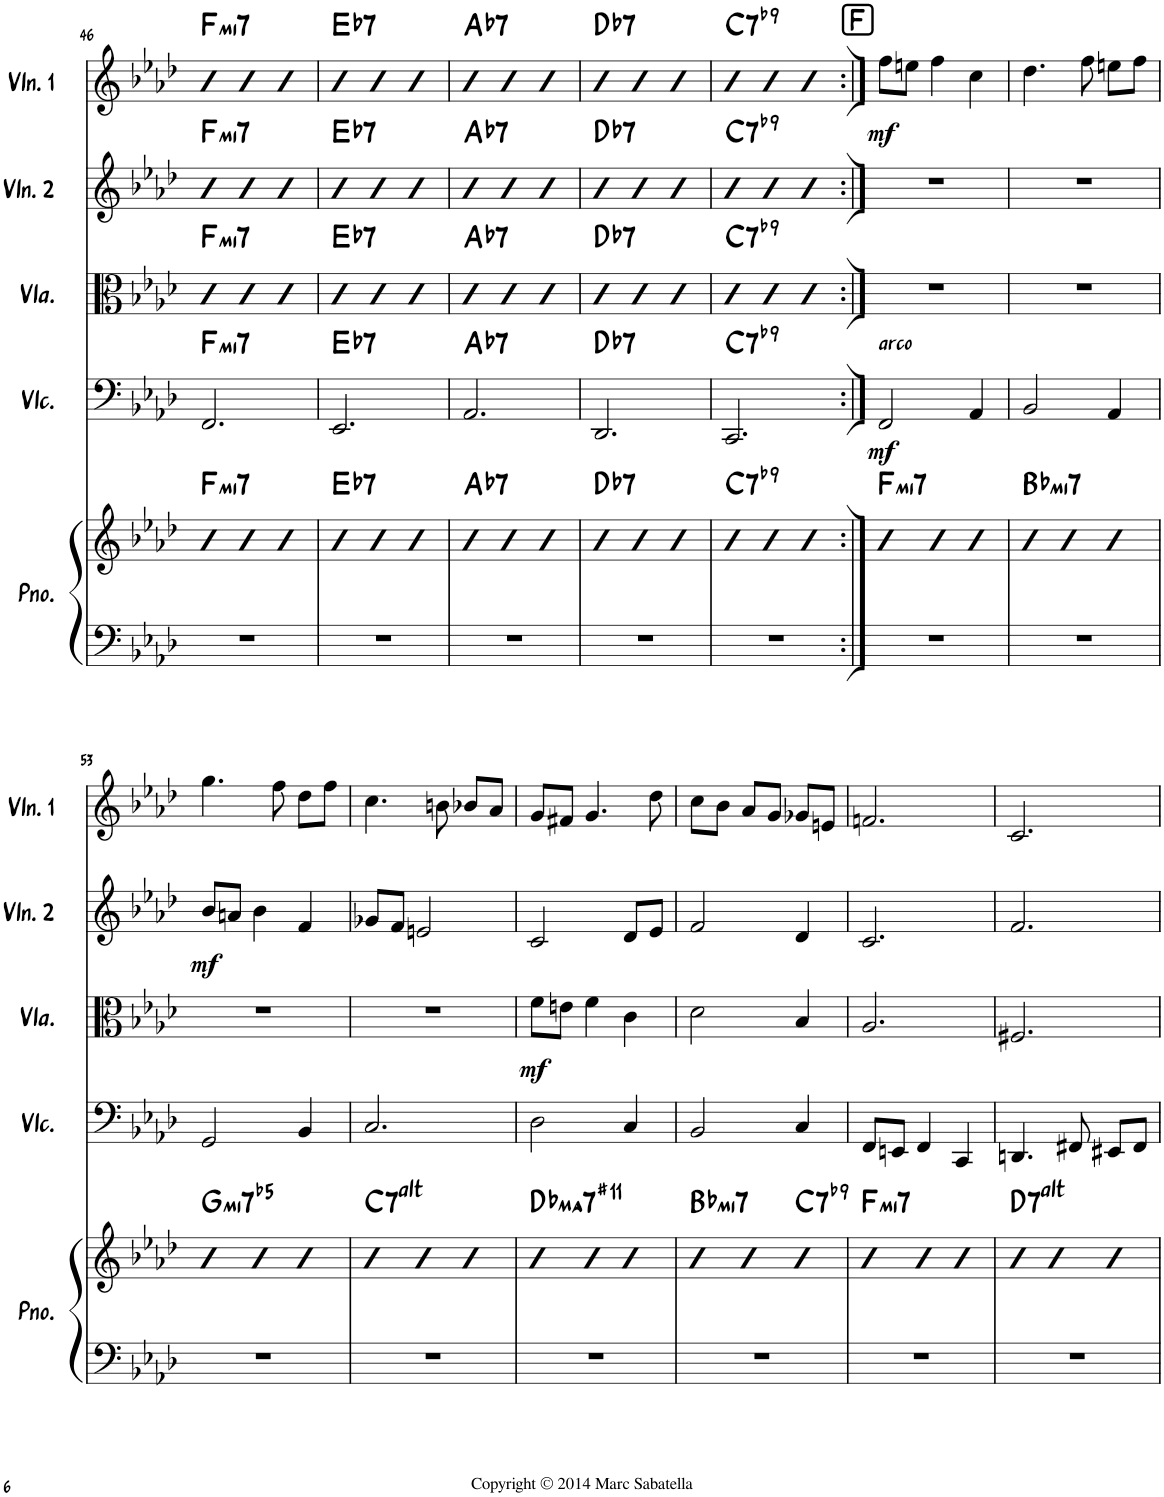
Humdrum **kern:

**kern	**kern	**harte	**kern	**dynam	**harte	**kern	**dynam	**harte	**kern	**dynam	**harte	**kern	**dynam	**harte
*part5	*part5	*part5	*part4	*part4	*part4	*part3	*part3	*part3	*part2	*part2	*part2	*part1	*part1	*part1
*staff6	*staff5	*	*staff4	*staff4	*	*staff3	*staff3	*	*staff2	*staff2	*	*staff1	*staff1	*
*I"Piano	*	*	*I"Violoncello	*	*	*I"Viola	*	*	*I"Violin 2	*	*	*I"Violin 1	*	*
*I'Pno.	*	*	*I'Vlc.	*	*	*I'Vla.	*	*	*I'Vln. 2	*	*	*I'Vln. 1	*	*
!!LO:PB:g=z
*clefF4	*clefG2	*	*clefF4	*	*	*clefC3	*	*	*clefG2	*	*	*clefG2	*	*
*k[b-e-a-d-]	*k[b-e-a-d-]	*	*k[b-e-a-d-]	*	*	*k[b-e-a-d-]	*	*	*k[b-e-a-d-]	*	*	*k[b-e-a-d-]	*	*
*M3/4	*M3/4	*	*M3/4	*	*	*M3/4	*	*	*M3/4	*	*	*M3/4	*	*
=46	=46	=46	=46	=46	=46	=46	=46	=46	=46	=46	=46	=46	=46	=46
!	!	!LO:H:kt=mi7	!	!	!LO:H:kt=mi7	!	!	!LO:H:kt=mi7	!	!	!LO:H:kt=mi7	!	!	!LO:H:kt=mi7
2.r	4b-	F:min7	2.FF/	.	F:min7	4c	.	F:min7	4b-	.	F:min7	4b-	.	F:min7
.	4b-	.	.	.	.	4c	.	.	4b-	.	.	4b-	.	.
.	4b-	.	.	.	.	4c	.	.	4b-	.	.	4b-	.	.
=47	=47	=47	=47	=47	=47	=47	=47	=47	=47	=47	=47	=47	=47	=47
!	!	!LO:H:kt=7	!	!	!LO:H:kt=7	!	!	!LO:H:kt=7	!	!	!LO:H:kt=7	!	!	!LO:H:kt=7
2.r	4b-	Eb:7	2.EE-/	.	Eb:7	4c	.	Eb:7	4b-	.	Eb:7	4b-	.	Eb:7
.	4b-	.	.	.	.	4c	.	.	4b-	.	.	4b-	.	.
.	4b-	.	.	.	.	4c	.	.	4b-	.	.	4b-	.	.
=48	=48	=48	=48	=48	=48	=48	=48	=48	=48	=48	=48	=48	=48	=48
!	!	!LO:H:kt=7	!	!	!LO:H:kt=7	!	!	!LO:H:kt=7	!	!	!LO:H:kt=7	!	!	!LO:H:kt=7
2.r	4b-	Ab:7	2.AA-/	.	Ab:7	4c	.	Ab:7	4b-	.	Ab:7	4b-	.	Ab:7
.	4b-	.	.	.	.	4c	.	.	4b-	.	.	4b-	.	.
.	4b-	.	.	.	.	4c	.	.	4b-	.	.	4b-	.	.
=49	=49	=49	=49	=49	=49	=49	=49	=49	=49	=49	=49	=49	=49	=49
!	!	!LO:H:kt=7	!	!	!LO:H:kt=7	!	!	!LO:H:kt=7	!	!	!LO:H:kt=7	!	!	!LO:H:kt=7
2.r	4b-	Db:7	2.DD-/	.	Db:7	4c	.	Db:7	4b-	.	Db:7	4b-	.	Db:7
.	4b-	.	.	.	.	4c	.	.	4b-	.	.	4b-	.	.
.	4b-	.	.	.	.	4c	.	.	4b-	.	.	4b-	.	.
=50	=50	=50	=50	=50	=50	=50	=50	=50	=50	=50	=50	=50	=50	=50
!	!	!LO:H:kt=7	!	!	!LO:H:kt=7	!	!	!LO:H:kt=7	!	!	!LO:H:kt=7	!	!	!LO:H:kt=7
2.r	4b-	C:7(b9)	2.CC/	.	C:7(b9)	4c	.	C:7(b9)	4b-	.	C:7(b9)	4b-	.	C:7(b9)
.	4b-	.	.	.	.	4c	.	.	4b-	.	.	4b-	.	.
.	4b-	.	.	.	.	4c	.	.	4b-	.	.	4b-	.	.
!!LO:REH:place=s1:a:rj:fs=14:t=F
=51:|!	=51:|!	=51:|!	=51:|!	=51:|!	=51:|!	=51:|!	=51:|!	=51:|!	=51:|!	=51:|!	=51:|!	=51:|!	=51:|!	=51:|!
!	!	!	!LO:TX:a:t=arco	!	!	!	!	!	!	!	!	!	!	!
!	!	!LO:H:kt=mi7	!	!LO:DY:b	!	!	!	!	!	!	!	!	!LO:DY:b	!
2.r	4b-	F:min7	2FF/	mf	.	2.r	.	.	2.r	.	.	8ff\L	mf	.
.	.	.	.	.	.	.	.	.	.	.	.	8een\J	.	.
.	4b-	.	.	.	.	.	.	.	.	.	.	4ff\	.	.
.	4b-	.	4AA-/	.	.	.	.	.	.	.	.	4cc\	.	.
=52	=52	=52	=52	=52	=52	=52	=52	=52	=52	=52	=52	=52	=52	=52
!	!	!LO:H:kt=mi7	!	!	!	!	!	!	!	!	!	!	!	!
2.r	4b-	Bb:min7	2BB-/	.	.	2.r	.	.	2.r	.	.	4.dd-\	.	.
.	4b-	.	.	.	.	.	.	.	.	.	.	.	.	.
.	.	.	.	.	.	.	.	.	.	.	.	8ff\	.	.
.	4b-	.	4AA-/	.	.	.	.	.	.	.	.	8een\L	.	.
.	.	.	.	.	.	.	.	.	.	.	.	8ff\J	.	.
!!LO:LB:g=z
=53	=53	=53	=53	=53	=53	=53	=53	=53	=53	=53	=53	=53	=53	=53
!	!	!LO:H:kt=mi7b5	!	!	!	!	!	!	!	!LO:DY:b	!	!	!	!
2.r	4b-	G:hdim7	2GG/	.	.	2.r	.	.	8b-/L	mf	.	4.gg\	.	.
.	.	.	.	.	.	.	.	.	8an/J	.	.	.	.	.
.	4b-	.	.	.	.	.	.	.	4b-\	.	.	.	.	.
.	.	.	.	.	.	.	.	.	.	.	.	8ff\	.	.
.	4b-	.	4BB-/	.	.	.	.	.	4f/	.	.	8dd-\L	.	.
.	.	.	.	.	.	.	.	.	.	.	.	8ff\J	.	.
=54	=54	=54	=54	=54	=54	=54	=54	=54	=54	=54	=54	=54	=54	=54
!	!	!LO:H:kt=7	!	!	!	!	!	!	!	!	!	!	!	!
2.r	4b-	C:(3,b5,#5,b7,b9,#9)	2.C/	.	.	2.r	.	.	8g-X/L	.	.	4.cc\	.	.
.	.	.	.	.	.	.	.	.	8f/J	.	.	.	.	.
.	4b-	.	.	.	.	.	.	.	2en/	.	.	.	.	.
.	.	.	.	.	.	.	.	.	.	.	.	8bn\	.	.
.	4b-	.	.	.	.	.	.	.	.	.	.	8b-X/L	.	.
.	.	.	.	.	.	.	.	.	.	.	.	8a-/J	.	.
=55	=55	=55	=55	=55	=55	=55	=55	=55	=55	=55	=55	=55	=55	=55
!	!	!LO:H:kt=ma7	!	!	!	!	!LO:DY:b	!	!	!	!	!	!	!
2.r	4b-	Db:maj7(#11)	2D-\	.	.	8f\L	mf	.	2c/	.	.	8g/L	.	.
.	.	.	.	.	.	8en\J	.	.	.	.	.	8f#X/J	.	.
.	4b-	.	.	.	.	4f\	.	.	.	.	.	4.g/	.	.
.	4b-	.	4C/	.	.	4c\	.	.	8d-/L	.	.	.	.	.
.	.	.	.	.	.	.	.	.	8e-/J	.	.	8dd-\	.	.
=56	=56	=56	=56	=56	=56	=56	=56	=56	=56	=56	=56	=56	=56	=56
!	!	!LO:H:kt=mi7	!	!	!	!	!	!	!	!	!	!	!	!
2.r	4b-	Bb:min7	2BB-/	.	.	2d-\	.	.	2f/	.	.	8cc\L	.	.
.	.	.	.	.	.	.	.	.	.	.	.	8b-\J	.	.
.	4b-	.	.	.	.	.	.	.	.	.	.	8a-/L	.	.
.	.	.	.	.	.	.	.	.	.	.	.	8g/J	.	.
!	!	!LO:H:kt=7	!	!	!	!	!	!	!	!	!	!	!	!
.	4b-	C:7(b9)	4C/	.	.	4B-/	.	.	4d-/	.	.	8g-X/L	.	.
.	.	.	.	.	.	.	.	.	.	.	.	8en/J	.	.
=57	=57	=57	=57	=57	=57	=57	=57	=57	=57	=57	=57	=57	=57	=57
!	!	!LO:H:kt=mi7	!	!	!	!	!	!	!	!	!	!	!	!
2.r	4b-	F:min7	8FF/L	.	.	2.A-/	.	.	2.c/	.	.	2.fn/	.	.
.	.	.	8EEn/J	.	.	.	.	.	.	.	.	.	.	.
.	4b-	.	4FF/	.	.	.	.	.	.	.	.	.	.	.
.	4b-	.	4CC/	.	.	.	.	.	.	.	.	.	.	.
=58	=58	=58	=58	=58	=58	=58	=58	=58	=58	=58	=58	=58	=58	=58
!	!	!LO:H:kt=7	!	!	!	!	!	!	!	!	!	!	!	!
2.r	4b-	D:(3,b5,#5,b7,b9,#9)	4.DDn/	.	.	2.F#X/	.	.	2.f/	.	.	2.c/	.	.
.	4b-	.	.	.	.	.	.	.	.	.	.	.	.	.
.	.	.	8FF#X/	.	.	.	.	.	.	.	.	.	.	.
.	4b-	.	8EE#X/L	.	.	.	.	.	.	.	.	.	.	.
.	.	.	8FF#/J	.	.	.	.	.	.	.	.	.	.	.
=	=	=	=	=	=	=	=	=	=	=	=	=	=	=
*-	*-	*-	*-	*-	*-	*-	*-	*-	*-	*-	*-	*-	*-	*-
